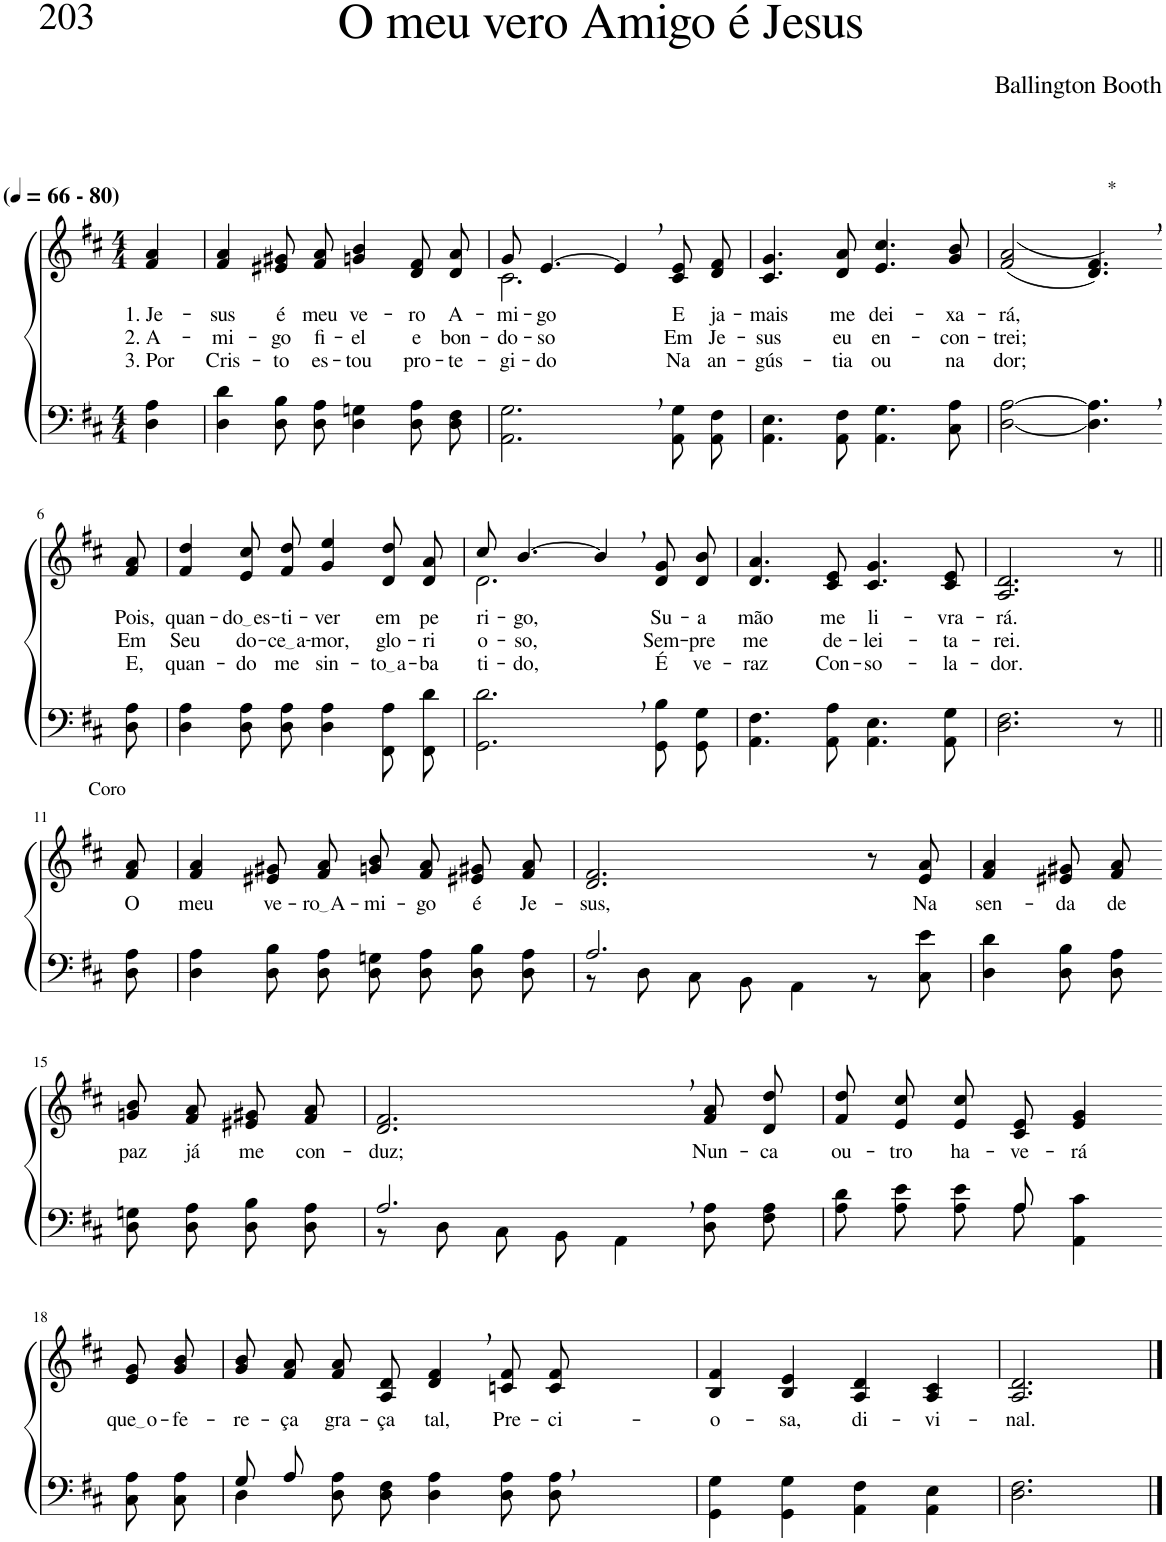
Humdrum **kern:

**kern	**kern	**text	**text	**text
*part2	*part1	*part1	*part1	*part1
*staff2	*staff1	*staff1	*staff1	*staff1
*I"Parte III e IV	*I"Parte I e II	*	*	*
*clefF4	*clefG2	*	*	*
*k[f#c#]	*k[f#c#]	*	*	*
*M4/4	*M4/4	*	*	*
*MM66	*MM66	*	*	*
=1	=1	=1	=1	=1
!	!LO:TX:a:B:t=(	!	!	!
!	!LO:TX:a:B:t=- 80)	!	!	!
!	!	!LO:LY:b	!LO:LY:b	!LO:LY:b
4D\ 4A\	4f#/ 4a/	1. Je-	2. A-	3. Por
=2	=2	=2	=2	=2
!	!	!LO:LY:b	!LO:LY:b	!LO:LY:b
4D\ 4d\	4f#/ 4a/	-sus	-mi-	Cris-
!	!	!LO:LY:b	!LO:LY:b	!LO:LY:b
8D\ 8B\L	8e#X/ 8g#X/L	é	-go	-to
!	!	!LO:LY:b	!LO:LY:b	!LO:LY:b
8D\ 8A\J	8f#/ 8a/J	meu	fi-	es-
!	!	!LO:LY:b	!LO:LY:b	!LO:LY:b
4D\ 4Gn\	4gn/ 4b/	ve-	-el	-tou
!	!	!LO:LY:b	!LO:LY:b	!LO:LY:b
8D\ 8A\L	8d/ 8f#/L	-ro	e	pro-
!	!	!LO:LY:b	!LO:LY:b	!LO:LY:b
8D\ 8F#\J	8d/ 8a/J	A-	bon-	-te-
=3	=3	=3	=3	=3
!	!	!LO:LY:b	!LO:LY:b	!LO:LY:b
*	*^	*	*	*
2.AA\, 2.G\,	8g/	2.c#\	-mi-	-do-	-gi-
!	!	!	!LO:LY:b	!LO:LY:b	!LO:LY:b
.	[4.e/	.	-go	-so	-do
.	4e,/]	.	.	.	.
!	!	!	!LO:LY:b	!LO:LY:b	!LO:LY:b
8AA/ 8G/L	8c#/ 8e/L	4ryy	E	Em	Na
!	!	!	!LO:LY:b	!LO:LY:b	!LO:LY:b
8AA/ 8F#/J	8d/ 8f#/J	.	ja-	Je-	an-
*	*v	*v	*	*	*
=4	=4	=4	=4	=4
!	!	!LO:LY:b	!LO:LY:b	!LO:LY:b
4.AA\ 4.E\	4.c#/ 4.g/	-mais	-sus	-gús-
!	!	!LO:LY:b	!LO:LY:b	!LO:LY:b
8AA\ 8F#\	8d/ 8a/	me	eu	-tia
!	!	!LO:LY:b	!LO:LY:b	!LO:LY:b
4.AA\ 4.G\	4.e/ 4.cc#/	dei-	en-	ou
!	!	!LO:LY:b	!LO:LY:b	!LO:LY:b
8C#\ 8A\	8g/ 8b/	-xa-	-con-	na
=5	=5	=5	=5	=5
!	!	!LO:LY:b	!LO:LY:b	!LO:LY:b
[2D\ [2A\	((2f#/ 2a/	-rá,	-trei;	dor;
!	!LO:TX:a:t=*	!	!	!
4.D\], 4.A\],	4.d/, 4.f#/,))	.	.	.
!!LO:LB:g=z
=6-	=6-	=6-	=6-	=6-
!	!	!LO:LY:b	!LO:LY:b	!LO:LY:b
8D\ 8A\	8f#/ 8a/	Pois,	-Em	E,
=7	=7	=7	=7	=7
!	!	!LO:LY:b	!LO:LY:b	!LO:LY:b
4D\ 4A\	4f#/ 4dd/	quan-	Seu	quan-
!	!	!LO:LY:b	!LO:LY:b	!LO:LY:b
8D\ 8A\L	8e/ 8cc#/L	do es	do-	-do
!	!	!LO:LY:b	!LO:LY:b	!LO:LY:b
8D\ 8A\J	8f#/ 8dd/J	-ti-	ce a	me
!	!	!LO:LY:b	!LO:LY:b	!LO:LY:b
4D\ 4A\	4g/ 4ee/	-ver	-mor,	sin-
!	!	!LO:LY:b	!LO:LY:b	!LO:LY:b
8FF#\ 8A\L	8d/ 8dd/L	em	glo-	to a
!	!	!LO:LY:b	!LO:LY:b	!LO:LY:b
8FF#\ 8d\J	8d/ 8a/J	pe-	-ri-	-ba-
=8	=8	=8	=8	=8
*	*^	*	*	*
!	!	!	!LO:LY:b	!LO:LY:b	!LO:LY:b
2.GG\, 2.d\,	8cc#/	2.d\	-ri-	-o-	-ti-
!	!	!	!LO:LY:b	!LO:LY:b	!LO:LY:b
.	[4.b/	.	-go,	-so,	-do,
.	4b,/]	.	.	.	.
!	!	!	!LO:LY:b	!LO:LY:b	!LO:LY:b
8GG/ 8B/L	8d/ 8g/L	4ryy	Su-	Sem-	É
!	!	!	!LO:LY:b	!LO:LY:b	!LO:LY:b
8GG/ 8G/J	8d/ 8b/J	.	-a	-pre	ve-
*	*v	*v	*	*	*
=9	=9	=9	=9	=9
!	!	!LO:LY:b	!LO:LY:b	!LO:LY:b
4.AA\ 4.F#\	4.d/ 4.a/	mão	me	-raz
!	!	!LO:LY:b	!LO:LY:b	!LO:LY:b
8AA\ 8A\	8c#/ 8e/	me	de-	Con-
!	!	!LO:LY:b	!LO:LY:b	!LO:LY:b
4.AA\ 4.E\	4.c#/ 4.g/	li-	-lei-	-so-
!	!	!LO:LY:b	!LO:LY:b	!LO:LY:b
8AA\ 8G\	8c#/ 8e/	-vra-	-ta-	-la-
=10	=10	=10	=10	=10
!	!	!LO:LY:b	!LO:LY:b	!LO:LY:b
2.D\ 2.F#\	2.A/ 2.d/	-rá.	-rei.	-dor.
8r	8r	.	.	.
!!LO:LB:g=z
=11||	=11||	=11||	=11||	=11||
!	!LO:TX:a:t=Coro	!	!	!
!	!	!LO:LY:b	!	!
8D\ 8A\	8f#/ 8a/	O	.	.
=12	=12	=12	=12	=12
!	!	!LO:LY:b	!	!
4D\ 4A\	4f#/ 4a/	meu	.	.
!	!	!LO:LY:b	!	!
8D\ 8B\L	8e#X/ 8g#X/L	ve-	.	.
!	!	!LO:LY:b	!	!
8D\ 8A\J	8f#/ 8a/J	ro A	.	.
!	!	!LO:LY:b	!	!
8D\ 8Gn\L	8gn/ 8b/L	-mi-	.	.
!	!	!LO:LY:b	!	!
8D\ 8A\J	8f#/ 8a/J	-go	.	.
!	!	!LO:LY:b	!	!
8D\ 8B\L	8e#X/ 8g#X/L	é	.	.
!	!	!LO:LY:b	!	!
8D\ 8A\J	8f#/ 8a/J	Je-	.	.
=13	=13	=13	=13	=13
*^	*	*	*	*
!	!	!	!LO:LY:b	!	!
2.A/	8r	2.d/ 2.f#/	-sus,	.	.
.	8D\	.	.	.	.
.	8C#\L	.	.	.	.
.	8BB\J	.	.	.	.
.	4AA\	.	.	.	.
4ryy	8r	8r	.	.	.
!	!	!	!LO:LY:b	!	!
.	8C#\ 8e\	8e/ 8a/	Na	.	.
=14	=14	=14	=14	=14	=14
!	!	!	!LO:LY:b	!	!
*v	*v	*	*	*	*
4D\ 4d\	4f#/ 4a/	sen-	.	.
!	!	!LO:LY:b	!	!
8D\ 8B\L	8e#X/ 8g#X/L	-da	.	.
!	!	!LO:LY:b	!	!
8D\ 8A\J	8f#/ 8a/J	de	.	.
!!LO:LB:g=z
=15-	=15-	=15-	=15-	=15-
!	!	!LO:LY:b	!	!
8D\ 8Gn\L	8gn/ 8b/L	paz	.	.
!	!	!LO:LY:b	!	!
8D\ 8A\J	8f#/ 8a/J	já	.	.
!	!	!LO:LY:b	!	!
8D\ 8B\L	8e#X/ 8g#X/L	me	.	.
!	!	!LO:LY:b	!	!
8D\ 8A\J	8f#/ 8a/J	con-	.	.
=16	=16	=16	=16	=16
*^	*	*	*	*
!	!	!	!LO:LY:b	!	!
2.A,/	8r	2.d/, 2.f#/,	-duz;	.	.
.	8D\	.	.	.	.
.	8C#\L	.	.	.	.
.	8BB\J	.	.	.	.
.	4AA\	.	.	.	.
!	!	!	!LO:LY:b	!	!
4ryy	8D\ 8A\L	8f#/ 8a/L	Nun-	.	.
!	!	!	!LO:LY:b	!	!
.	8F#\ 8A\J	8d/ 8dd/J	-ca	.	.
=17	=17	=17	=17	=17	=17
!	!	!	!LO:LY:b	!	!
8A\ 8d\L	4.ryy	8f#/ 8dd/L	ou-	.	.
!	!	!	!LO:LY:b	!	!
8A\ 8e\J	.	8e/ 8cc#/J	-tro	.	.
!	!	!	!LO:LY:b	!	!
8A\ 8e\L	.	8e/ 8cc#/L	ha-	.	.
!	!	!	!LO:LY:b	!	!
8A\J	8A/	8c#/ 8e/J	-ve-	.	.
!	!	!	!LO:LY:b	!	!
4AA\ 4c#\	4ryy	4e/ 4g/	-rá	.	.
!!LO:LB:g=z
=18-	=18-	=18-	=18-	=18-	=18-
!	!	!	!LO:LY:b	!	!
*v	*v	*	*	*	*
8C#\ 8A\L	8e/ 8g/L	que o	.	.
!	!	!LO:LY:b	!	!
8C#\ 8A\J	8g/ 8b/J	fe-	.	.
=19	=19	=19	=19	=19
*^	*	*	*	*
!	!	!	!LO:LY:b	!	!
8G/L	4D\	8g/ 8b/L	-re-	.	.
!	!	!	!LO:LY:b	!	!
8A/J	.	8f#/ 8a/J	-ça	.	.
!	!	!	!LO:LY:b	!	!
8ryy	8D\ 8A\L	8f#/ 8a/L	gra-	.	.
!	!	!	!LO:LY:b	!	!
2ryy	8D\ 8F#\J	8A/ 8d/J	-ça	.	.
!	!	!	!LO:LY:b	!	!
.	4D\ 4A\	4d/, 4f#/,	tal,	.	.
!	!	!	!LO:LY:b	!	!
.	8D\ 8A\L	8cn/ 8f#/L	Pre-	.	.
!	!	!	!LO:LY:b	!	!
8ryy	8D\ 8A\J	8c/ 8f#/J	-ci-	.	.
=20	=20	=20	=20	=20	=20
!	!	!	!LO:LY:b	!	!
*v	*v	*	*	*	*
4GG\ 4G\	4B/ 4f#/	-o-	.	.
!	!	!LO:LY:b	!	!
4GG\ 4G\	4B/ 4e/	-sa,	.	.
!	!	!LO:LY:b	!	!
4AA\ 4F#\	4A/ 4d/	di-	.	.
!	!	!LO:LY:b	!	!
4AA\ 4E\	4A/ 4c#/	-vi-	.	.
=21	=21	=21	=21	=21
!	!	!LO:LY:b	!	!
2.D\ 2.F#\	2.A/ 2.d/	-nal.	.	.
==	==	==	==	==
*-	*-	*-	*-	*-
